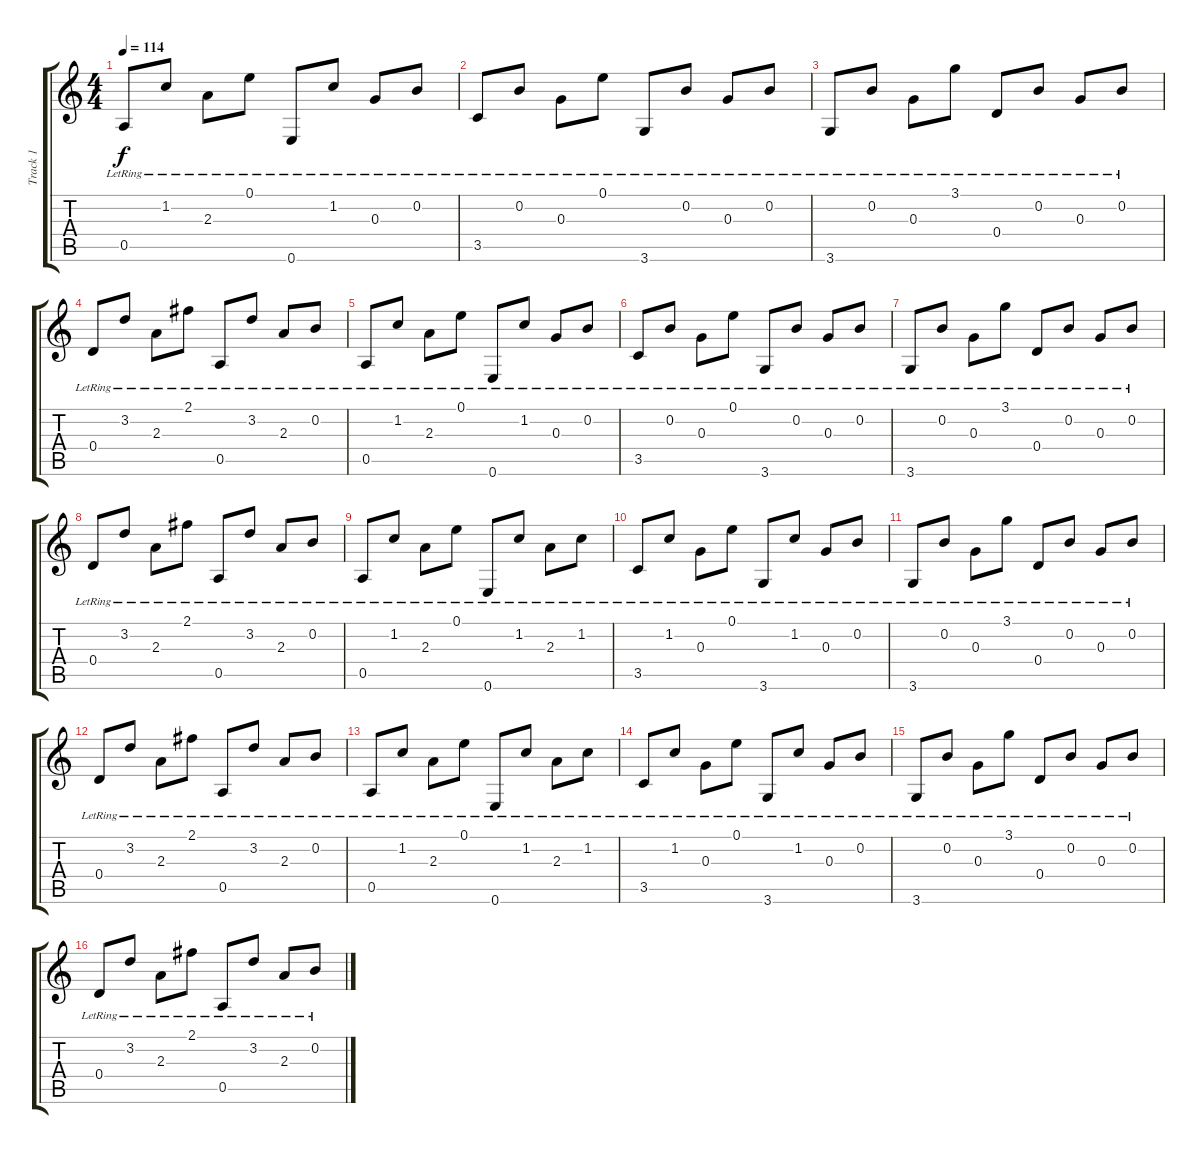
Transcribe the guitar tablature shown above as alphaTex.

\track ("Track 1" "Track 1") {instrument acousticguitarsteel}
\staff {score tabs}
\tuning (E4 B3 G3 D3 A2 E2) {hide}
\ts (4 4)
\tempo 114
\clef g2
\ks c
0.5{lr}.8{dy f} 1.2{lr}.8 2.3{lr}.8 0.1{lr}.8 0.6{lr}.8 1.2{lr}.8 0.3{lr}.8 0.2{lr}.8 |
3.5{lr}.8 0.2{lr}.8 0.3{lr}.8 0.1{lr}.8 3.6{lr}.8 0.2{lr}.8 0.3{lr}.8 0.2{lr}.8 |
3.6{lr}.8 0.2{lr}.8 0.3{lr}.8 3.1{lr}.8 0.4{lr}.8 0.2{lr}.8 0.3{lr}.8 0.2{lr}.8 |
0.4{lr}.8 3.2{lr}.8 2.3{lr}.8 2.1{lr}.8 0.5{lr}.8 3.2{lr}.8 2.3{lr}.8 0.2{lr}.8 |
0.5{lr}.8 1.2{lr}.8 2.3{lr}.8 0.1{lr}.8 0.6{lr}.8 1.2{lr}.8 0.3{lr}.8 0.2{lr}.8 |
3.5{lr}.8 0.2{lr}.8 0.3{lr}.8 0.1{lr}.8 3.6{lr}.8 0.2{lr}.8 0.3{lr}.8 0.2{lr}.8 |
3.6{lr}.8 0.2{lr}.8 0.3{lr}.8 3.1{lr}.8 0.4{lr}.8 0.2{lr}.8 0.3{lr}.8 0.2{lr}.8 |
0.4{lr}.8 3.2{lr}.8 2.3{lr}.8 2.1{lr}.8 0.5{lr}.8 3.2{lr}.8 2.3{lr}.8 0.2{lr}.8 |
0.5{lr}.8 1.2{lr}.8 2.3{lr}.8 0.1{lr}.8 0.6{lr}.8 1.2{lr}.8 2.3{lr}.8 1.2{lr}.8 |
3.5{lr}.8 1.2{lr}.8 0.3{lr}.8 0.1{lr}.8 3.6{lr}.8 1.2{lr}.8 0.3{lr}.8 0.2{lr}.8 |
3.6{lr}.8 0.2{lr}.8 0.3{lr}.8 3.1{lr}.8 0.4{lr}.8 0.2{lr}.8 0.3{lr}.8 0.2{lr}.8 |
0.4{lr}.8 3.2{lr}.8 2.3{lr}.8 2.1{lr}.8 0.5{lr}.8 3.2{lr}.8 2.3{lr}.8 0.2{lr}.8 |
0.5{lr}.8 1.2{lr}.8 2.3{lr}.8 0.1{lr}.8 0.6{lr}.8 1.2{lr}.8 2.3{lr}.8 1.2{lr}.8 |
3.5{lr}.8 1.2{lr}.8 0.3{lr}.8 0.1{lr}.8 3.6{lr}.8 1.2{lr}.8 0.3{lr}.8 0.2{lr}.8 |
3.6{lr}.8 0.2{lr}.8 0.3{lr}.8 3.1{lr}.8 0.4{lr}.8 0.2{lr}.8 0.3{lr}.8 0.2{lr}.8 |
0.4{lr}.8 3.2{lr}.8 2.3{lr}.8 2.1{lr}.8 0.5{lr}.8 3.2{lr}.8 2.3{lr}.8 0.2{lr}.8
